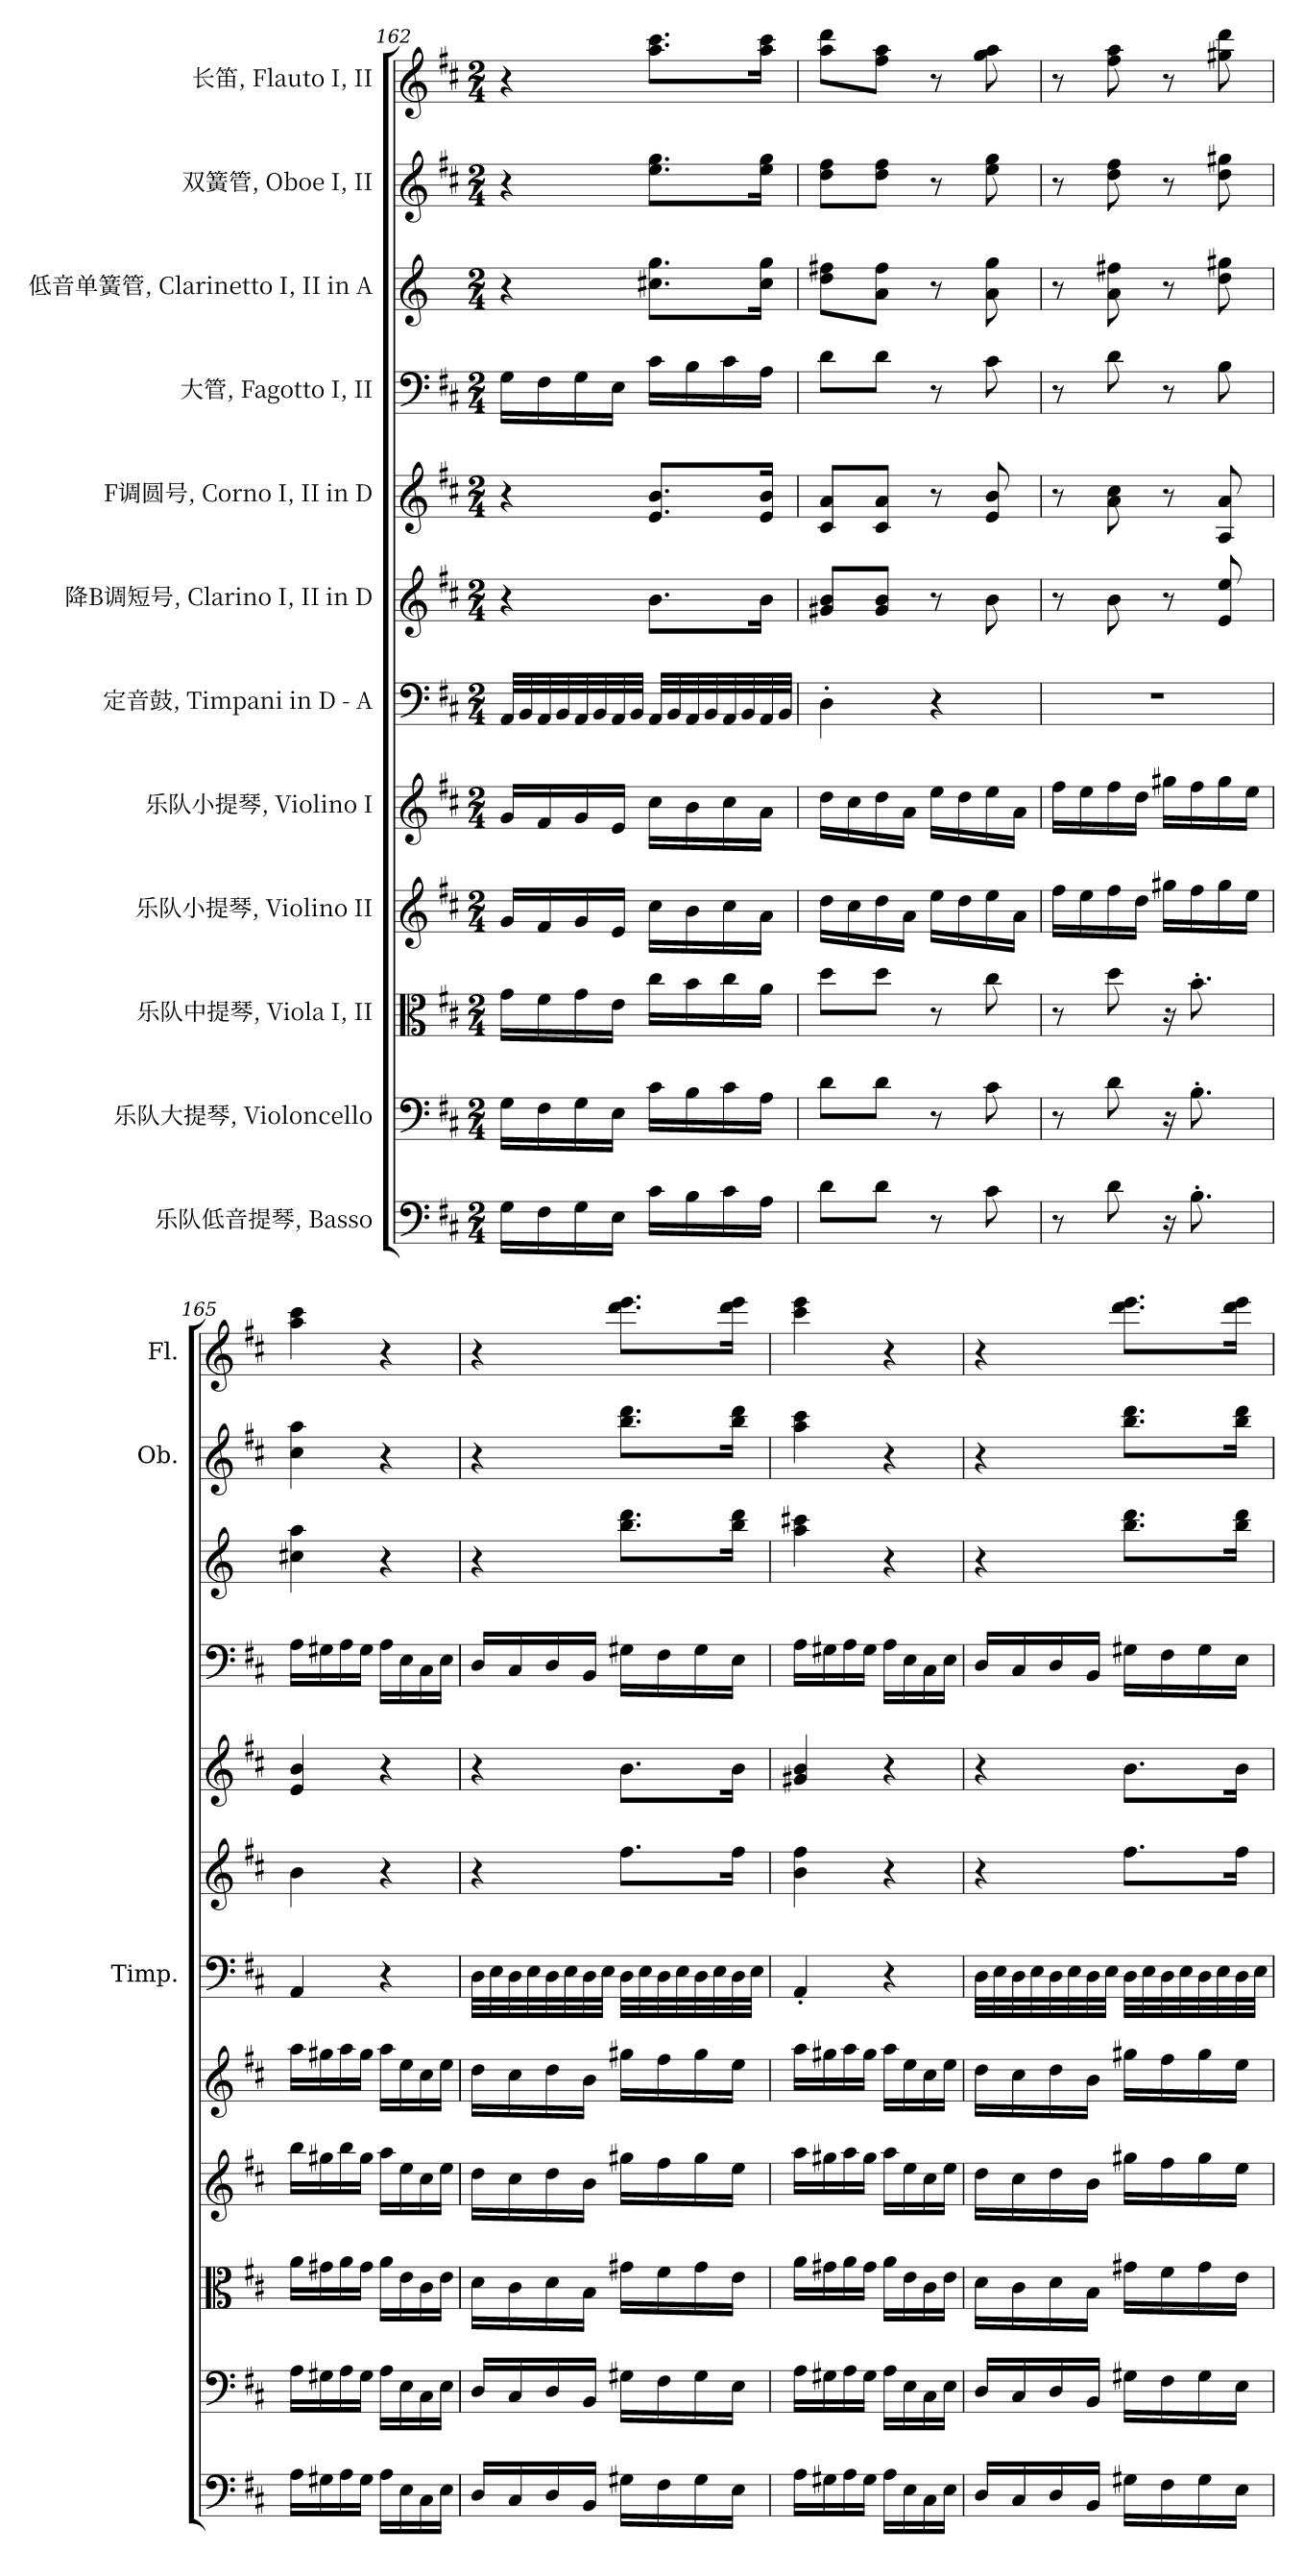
**kern	**kern	**kern	**kern	**kern	**kern	**kern	**kern	**kern	**kern	**kern	**kern
*part12	*part11	*part10	*part9	*part8	*part7	*part6	*part5	*part4	*part3	*part2	*part1
*staff12	*staff11	*staff10	*staff9	*staff8	*staff7	*staff6	*staff5	*staff4	*staff3	*staff2	*staff1
*I"乐队低音提琴, Basso	*I"乐队大提琴, Violoncello	*I"乐队中提琴, Viola I, II	*I"乐队小提琴, Violino II	*I"乐队小提琴, Violino I	*I"定音鼓, Timpani in D - A	*I"降B调短号, Clarino I, II in D	*I"F调圆号, Corno I, II in D	*I"大管, Fagotto I, II	*I"低音单簧管, Clarinetto I, II in A	*I"双簧管, Oboe I, II	*I"长笛, Flauto I, II
*	*	*	*	*	*I'Timp.	*	*	*	*	*I'Ob.	*I'Fl.
*clefF4	*clefF4	*clefC3	*clefG2	*clefG2	*clefF4	*clefG2	*clefG2	*clefF4	*clefG2	*clefG2	*clefG2
*ITrd7c12	*	*	*	*	*	*ITrd1c2	*ITrd4c7	*	*ITrd8c14	*	*
*k[f#c#]	*k[f#c#]	*k[f#c#]	*k[f#c#]	*k[f#c#]	*k[f#c#]	*k[]	*k[f#]	*k[f#c#]	*k[]	*k[f#c#]	*k[f#c#]
*M2/4	*M2/4	*M2/4	*M2/4	*M2/4	*M2/4	*M2/4	*M2/4	*M2/4	*M2/4	*M2/4	*M2/4
=162	=162	=162	=162	=162	=162	=162	=162	=162	=162	=162	=162
16GG\LL	16G\LL	16g\LL	16g/LL	16g/LL	32AA/LLL	4r	4r	16G\LL	4r	4r	4r
.	.	.	.	.	32BB/	.	.	.	.	.	.
16FF#\	16F#\	16f#\	16f#/	16f#/	32AA/	.	.	16F#\	.	.	.
.	.	.	.	.	32BB/	.	.	.	.	.	.
16GG\	16G\	16g\	16g/	16g/	32AA/	.	.	16G\	.	.	.
.	.	.	.	.	32BB/	.	.	.	.	.	.
16EE\JJ	16E\JJ	16e\JJ	16e/JJ	16e/JJ	32AA/	.	.	16E\JJ	.	.	.
.	.	.	.	.	32BB/JJJ	.	.	.	.	.	.
16C#\LL	16c#\LL	16cc#\LL	16cc#\LL	16cc#\LL	32AA/LLL	8.a\L	8.A/ 8.e/L	16c#\LL	8.c#X\ 8.g\L	8.ee\ 8.gg\L	8.aa\ 8.ccc#\L
.	.	.	.	.	32BB/	.	.	.	.	.	.
16BB\	16B\	16b\	16b\	16b\	32AA/	.	.	16B\	.	.	.
.	.	.	.	.	32BB/	.	.	.	.	.	.
16C#\	16c#\	16cc#\	16cc#\	16cc#\	32AA/	.	.	16c#\	.	.	.
.	.	.	.	.	32BB/	.	.	.	.	.	.
16AA\JJ	16A\JJ	16a\JJ	16a\JJ	16a\JJ	32AA/	16a\Jk	16A/ 16e/Jk	16A\JJ	16c#\ 16g\Jk	16ee\ 16gg\Jk	16aa\ 16ccc#\Jk
.	.	.	.	.	32BB/JJJ	.	.	.	.	.	.
!!LO:PB:g=z
=163	=163	=163	=163	=163	=163	=163	=163	=163	=163	=163	=163
8D\L	8d\L	8dd\L	16dd\LL	16dd\LL	4D'\	8f#X/ 8a/L	8F#/ 8d/L	8d\L	8d\ 8f#X\L	8dd\ 8ff#\L	8aa\ 8ddd\L
.	.	.	16cc#\	16cc#\	.	.	.	.	.	.	.
8D\J	8d\J	8dd\J	16dd\	16dd\	.	8f#/ 8a/J	8F#/ 8d/J	8d\J	8A\ 8f#\J	8dd\ 8ff#\J	8ff#\ 8aa\J
.	.	.	16a\JJ	16a\JJ	.	.	.	.	.	.	.
8r	8r	8r	16ee\LL	16ee\LL	4r	8r	8r	8r	8r	8r	8r
.	.	.	16dd\	16dd\	.	.	.	.	.	.	.
8C#\	8c#\	8cc#\	16ee\	16ee\	.	8a\	8A/ 8e/	8c#\	8A\ 8g\	8ee\ 8gg\	8gg\ 8aa\
.	.	.	16a\JJ	16a\JJ	.	.	.	.	.	.	.
=164	=164	=164	=164	=164	=164	=164	=164	=164	=164	=164	=164
8r	8r	8r	16ff#\LL	16ff#\LL	2r	8r	8r	8r	8r	8r	8r
.	.	.	16ee\	16ee\	.	.	.	.	.	.	.
8D\	8d\	8dd\	16ff#\	16ff#\	.	8a\	8d\ 8f#\	8d\	8A\ 8f#X\	8dd\ 8ff#\	8ff#\ 8aa\
.	.	.	16dd\JJ	16dd\JJ	.	.	.	.	.	.	.
16r	16r	16r	16gg#X\LL	16gg#X\LL	.	8r	8r	8r	8r	8r	8r
8.BB'\	8.B'\	8.b'\	16ff#\	16ff#\	.	.	.	.	.	.	.
.	.	.	16gg#\	16gg#\	.	8d/ 8dd/	8D/ 8d/	8B\	8d\ 8g#X\	8dd\ 8gg#X\	8gg#X\ 8ddd\
.	.	.	16ee\JJ	16ee\JJ	.	.	.	.	.	.	.
=165	=165	=165	=165	=165	=165	=165	=165	=165	=165	=165	=165
16AA\LL	16A\LL	16a\LL	16bb\LL	16aa\LL	4AA/	4a\	4A/ 4e/	16A\LL	4c#X\ 4a\	4cc#\ 4aa\	4aa\ 4ccc#\
16GG#X\	16G#X\	16g#X\	16gg#X\	16gg#X\	.	.	.	16G#X\	.	.	.
16AA\	16A\	16a\	16bb\	16aa\	.	.	.	16A\	.	.	.
16GG#\JJ	16G#\JJ	16g#\JJ	16gg#\JJ	16gg#\JJ	.	.	.	16G#\JJ	.	.	.
16AA\LL	16A\LL	16a\LL	16aa\LL	16aa\LL	4r	4r	4r	16A\LL	4r	4r	4r
16EE\	16E\	16e\	16ee\	16ee\	.	.	.	16E\	.	.	.
16CC#\	16C#\	16c#\	16cc#\	16cc#\	.	.	.	16C#\	.	.	.
16EE\JJ	16E\JJ	16e\JJ	16ee\JJ	16ee\JJ	.	.	.	16E\JJ	.	.	.
!!LO:PB:g=z
=166	=166	=166	=166	=166	=166	=166	=166	=166	=166	=166	=166
16DD/LL	16D/LL	16d\LL	16dd\LL	16dd\LL	32D\LLL	4r	4r	16D/LL	4r	4r	4r
.	.	.	.	.	32E\	.	.	.	.	.	.
16CC#/	16C#/	16c#\	16cc#\	16cc#\	32D\	.	.	16C#/	.	.	.
.	.	.	.	.	32E\	.	.	.	.	.	.
16DD/	16D/	16d\	16dd\	16dd\	32D\	.	.	16D/	.	.	.
.	.	.	.	.	32E\	.	.	.	.	.	.
16BBB/JJ	16BB/JJ	16B\JJ	16b\JJ	16b\JJ	32D\	.	.	16BB/JJ	.	.	.
.	.	.	.	.	32E\JJJ	.	.	.	.	.	.
16GG#X\LL	16G#X\LL	16g#X\LL	16gg#X\LL	16gg#X\LL	32D\LLL	8.ee\L	8.e\L	16G#X\LL	8.b\ 8.dd\L	8.bb\ 8.ddd\L	8.ddd\ 8.eee\L
.	.	.	.	.	32E\	.	.	.	.	.	.
16FF#\	16F#\	16f#\	16ff#\	16ff#\	32D\	.	.	16F#\	.	.	.
.	.	.	.	.	32E\	.	.	.	.	.	.
16GG#\	16G#\	16g#\	16gg#\	16gg#\	32D\	.	.	16G#\	.	.	.
.	.	.	.	.	32E\	.	.	.	.	.	.
16EE\JJ	16E\JJ	16e\JJ	16ee\JJ	16ee\JJ	32D\	16ee\Jk	16e\Jk	16E\JJ	16b\ 16dd\Jk	16bb\ 16ddd\Jk	16ddd\ 16eee\Jk
.	.	.	.	.	32E\JJJ	.	.	.	.	.	.
=167	=167	=167	=167	=167	=167	=167	=167	=167	=167	=167	=167
16AA\LL	16A\LL	16a\LL	16aa\LL	16aa\LL	4AA'/	4a\ 4ee\	4c#X/ 4e/	16A\LL	4a\ 4cc#X\	4aa\ 4ccc#\	4ccc#\ 4eee\
16GG#X\	16G#X\	16g#X\	16gg#X\	16gg#X\	.	.	.	16G#X\	.	.	.
16AA\	16A\	16a\	16aa\	16aa\	.	.	.	16A\	.	.	.
16GG#\JJ	16G#\JJ	16g#\JJ	16gg#\JJ	16gg#\JJ	.	.	.	16G#\JJ	.	.	.
16AA\LL	16A\LL	16a\LL	16aa\LL	16aa\LL	4r	4r	4r	16A\LL	4r	4r	4r
16EE\	16E\	16e\	16ee\	16ee\	.	.	.	16E\	.	.	.
16CC#\	16C#\	16c#\	16cc#\	16cc#\	.	.	.	16C#\	.	.	.
16EE\JJ	16E\JJ	16e\JJ	16ee\JJ	16ee\JJ	.	.	.	16E\JJ	.	.	.
=168	=168	=168	=168	=168	=168	=168	=168	=168	=168	=168	=168
16DD/LL	16D/LL	16d\LL	16dd\LL	16dd\LL	32D\LLL	4r	4r	16D/LL	4r	4r	4r
.	.	.	.	.	32E\	.	.	.	.	.	.
16CC#/	16C#/	16c#\	16cc#\	16cc#\	32D\	.	.	16C#/	.	.	.
.	.	.	.	.	32E\	.	.	.	.	.	.
16DD/	16D/	16d\	16dd\	16dd\	32D\	.	.	16D/	.	.	.
.	.	.	.	.	32E\	.	.	.	.	.	.
16BBB/JJ	16BB/JJ	16B\JJ	16b\JJ	16b\JJ	32D\	.	.	16BB/JJ	.	.	.
.	.	.	.	.	32E\JJJ	.	.	.	.	.	.
16GG#X\LL	16G#X\LL	16g#X\LL	16gg#X\LL	16gg#X\LL	32D\LLL	8.ee\L	8.e\L	16G#X\LL	8.b\ 8.dd\L	8.bb\ 8.ddd\L	8.ddd\ 8.eee\L
.	.	.	.	.	32E\	.	.	.	.	.	.
16FF#\	16F#\	16f#\	16ff#\	16ff#\	32D\	.	.	16F#\	.	.	.
.	.	.	.	.	32E\	.	.	.	.	.	.
16GG#\	16G#\	16g#\	16gg#\	16gg#\	32D\	.	.	16G#\	.	.	.
.	.	.	.	.	32E\	.	.	.	.	.	.
16EE\JJ	16E\JJ	16e\JJ	16ee\JJ	16ee\JJ	32D\	16ee\Jk	16e\Jk	16E\JJ	16b\ 16dd\Jk	16bb\ 16ddd\Jk	16ddd\ 16eee\Jk
.	.	.	.	.	32E\JJJ	.	.	.	.	.	.
=	=	=	=	=	=	=	=	=	=	=	=
*-	*-	*-	*-	*-	*-	*-	*-	*-	*-	*-	*-
